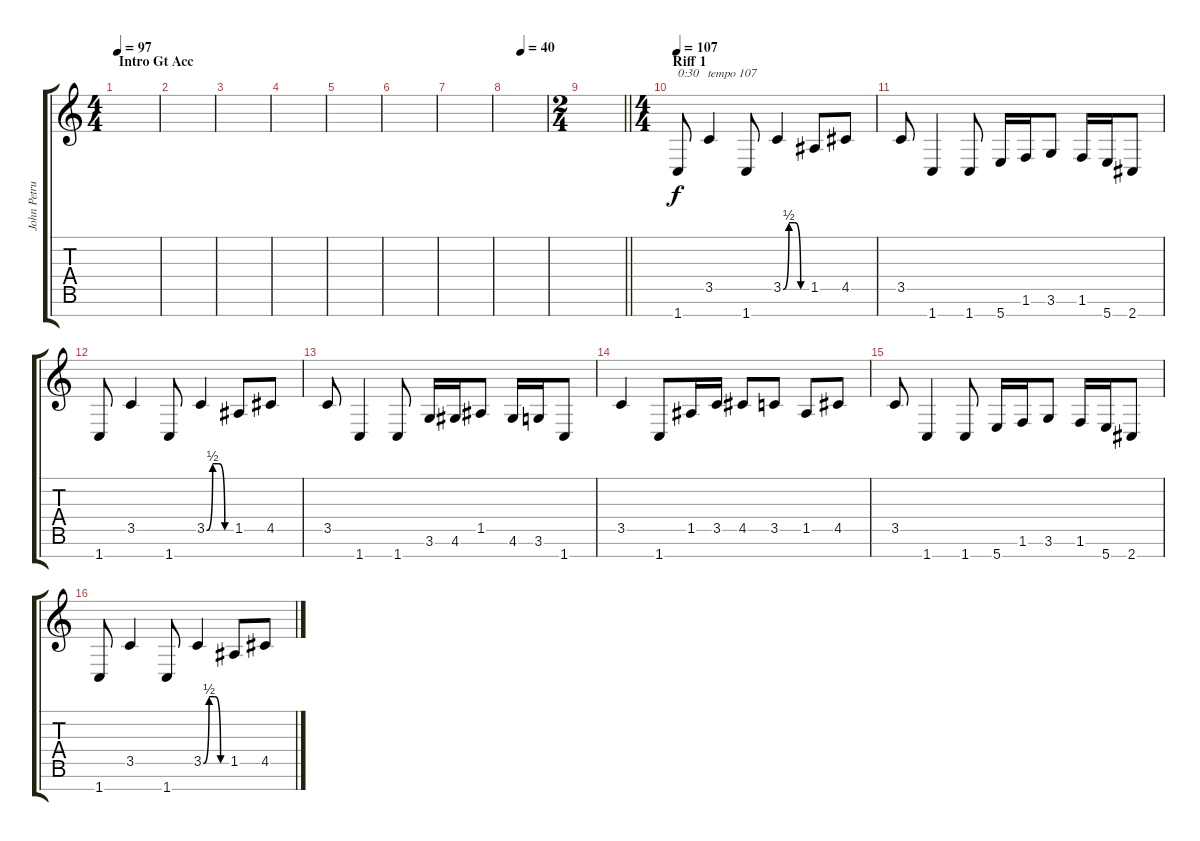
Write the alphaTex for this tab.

\track ("John Petrucci" "John Petru") {instrument distortionguitar}
\staff {score tabs}
\tuning (E4 B3 G3 D3 A2 E2 B1) {hide}
\ts (4 4)
\section ("" "Intro Gt Acc")
\tempo 97
\tempo 72
\tempo 97
\clef g2
\ks c
|
|
|
|
|
|
|
\tempo (40 0.375)
|
\ts (2 4)
\barLineRight lightlight
|
\ts (4 4)
\section ("" "Riff 1")
\tempo 107
1.7.8{txt "0:30   tempo 107"} 3.5.4 1.7.8 3.5{be (custom 0 0 15 2 30 2 45 0 60 0)}.4 1.5.8 4.5.8 |
3.5.8 1.7.4 1.7.8 5.7.16 1.6.16 3.6.8 1.6.16 5.7.16 2.7.8 |
1.7.8 3.5.4 1.7.8 3.5{be (custom 0 0 15 2 30 2 45 0 60 0)}.4 1.5.8 4.5.8 |
3.5.8 1.7.4 1.7.8 3.6.16 4.6.16 1.5.8 4.6.16 3.6.16 1.7.8 |
3.5.4 1.7.8 1.5.16 3.5.16 4.5.8 3.5.8 1.5.8 4.5.8 |
3.5.8 1.7.4 1.7.8 5.7.16 1.6.16 3.6.8 1.6.16 5.7.16 2.7.8 |
1.7.8 3.5.4 1.7.8 3.5{be (custom 0 0 15 2 30 2 45 0 60 0)}.4 1.5.8 4.5.8
